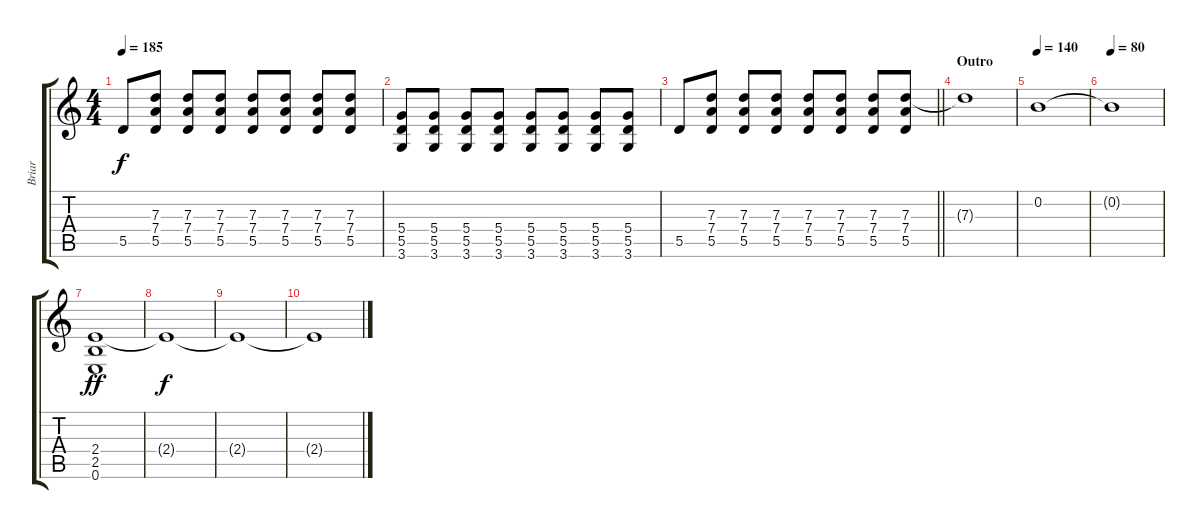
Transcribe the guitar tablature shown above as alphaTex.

\track ("Briar" "Briar") {instrument overdrivenguitar}
\staff {score tabs}
\tuning (E4 B3 G3 D3 A2 E2) {hide}
\ts (4 4)
\tempo 185
\clef g2
\ks c
5.5.8{dy f} (7.3 7.4 5.5).8 (7.3 7.4 5.5).8 (7.3 7.4 5.5).8 (7.3 7.4 5.5).8 (7.3 7.4 5.5).8 (7.3 7.4 5.5).8 (7.3 7.4 5.5).8 |
(5.4 5.5 3.6).8 (5.4 5.5 3.6).8 (5.4 5.5 3.6).8 (5.4 5.5 3.6).8 (5.4 5.5 3.6).8 (5.4 5.5 3.6).8 (5.4 5.5 3.6).8 (5.4 5.5 3.6).8 |
\barLineRight lightlight
5.5.8 (7.3 7.4 5.5).8 (7.3 7.4 5.5).8 (7.3 7.4 5.5).8 (7.3 7.4 5.5).8 (7.3 7.4 5.5).8 (7.3 7.4 5.5).8 (7.3 7.4 5.5).8 |
\section ("" "Outro")
7.3{t}.1 |
\tempo 140
0.2.1 |
\tempo 80
0.2{t}.1 |
(2.4 2.5 0.6).1{dy ff} |
2.4{t}.1{dy f} |
2.4{t}.1 |
2.4{t}.1
